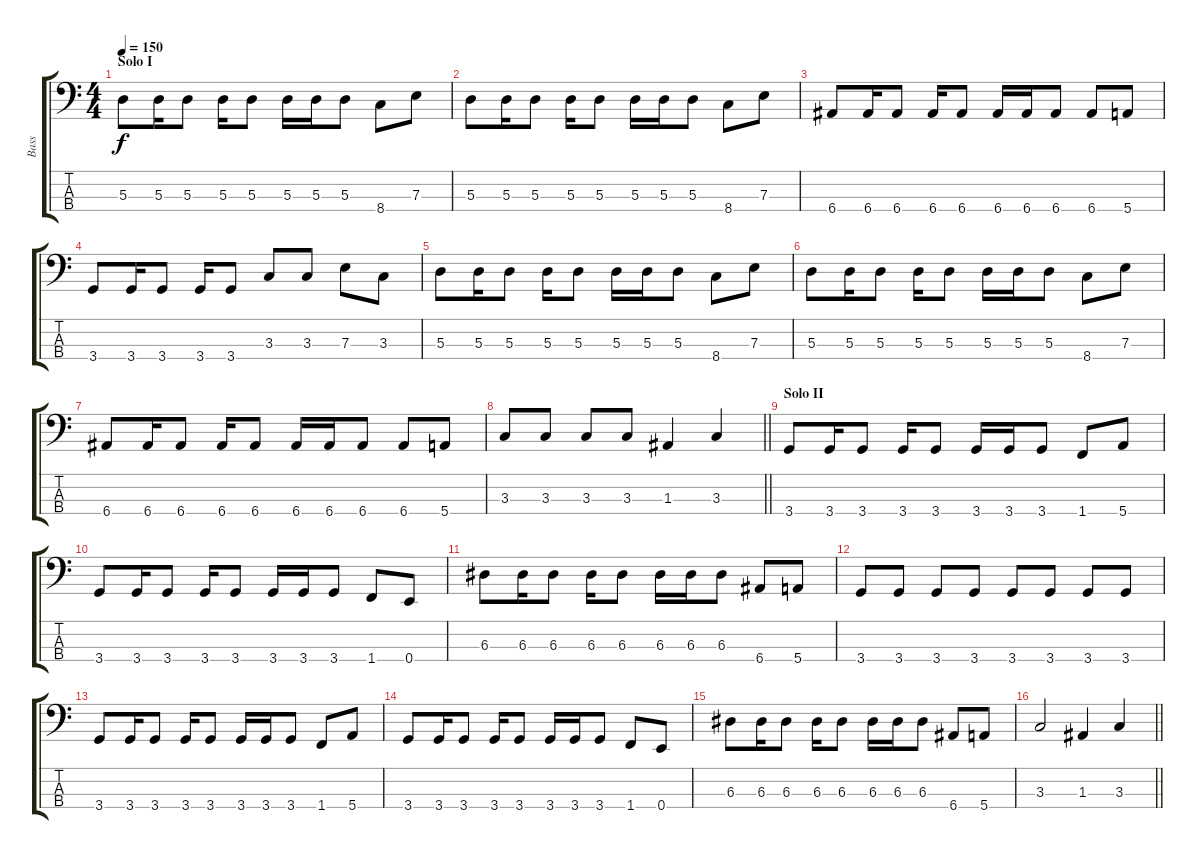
\track ("Bass" "Bass") {instrument electricbasspick}
\staff {score tabs}
\tuning (G2 D2 A1 E1) {hide}
\ts (4 4)
\section ("" "Solo I")
\tempo 150
\clef f4
\ks c
5.3.8{dy f} 5.3.16 5.3.8 5.3.16 5.3.8 5.3.16 5.3.16 5.3.8 8.4.8 7.3.8 |
5.3.8 5.3.16 5.3.8 5.3.16 5.3.8 5.3.16 5.3.16 5.3.8 8.4.8 7.3.8 |
6.4.8 6.4.16 6.4.8 6.4.16 6.4.8 6.4.16 6.4.16 6.4.8 6.4.8 5.4.8 |
3.4.8 3.4.16 3.4.8 3.4.16 3.4.8 3.3.8 3.3.8 7.3.8 3.3.8 |
5.3.8 5.3.16 5.3.8 5.3.16 5.3.8 5.3.16 5.3.16 5.3.8 8.4.8 7.3.8 |
5.3.8 5.3.16 5.3.8 5.3.16 5.3.8 5.3.16 5.3.16 5.3.8 8.4.8 7.3.8 |
6.4.8 6.4.16 6.4.8 6.4.16 6.4.8 6.4.16 6.4.16 6.4.8 6.4.8 5.4.8 |
\barLineRight lightlight
3.3.8 3.3.8 3.3.8 3.3.8 1.3.4 3.3.4 |
\section ("" "Solo II")
3.4.8 3.4.16 3.4.8 3.4.16 3.4.8 3.4.16 3.4.16 3.4.8 1.4.8 5.4.8 |
3.4.8 3.4.16 3.4.8 3.4.16 3.4.8 3.4.16 3.4.16 3.4.8 1.4.8 0.4.8 |
6.3.8 6.3.16 6.3.8 6.3.16 6.3.8 6.3.16 6.3.16 6.3.8 6.4.8 5.4.8 |
3.4.8 3.4.8 3.4.8 3.4.8 3.4.8 3.4.8 3.4.8 3.4.8 |
3.4.8 3.4.16 3.4.8 3.4.16 3.4.8 3.4.16 3.4.16 3.4.8 1.4.8 5.4.8 |
3.4.8 3.4.16 3.4.8 3.4.16 3.4.8 3.4.16 3.4.16 3.4.8 1.4.8 0.4.8 |
6.3.8 6.3.16 6.3.8 6.3.16 6.3.8 6.3.16 6.3.16 6.3.8 6.4.8 5.4.8 |
\barLineRight lightlight
3.3.2 1.3.4 3.3.4
